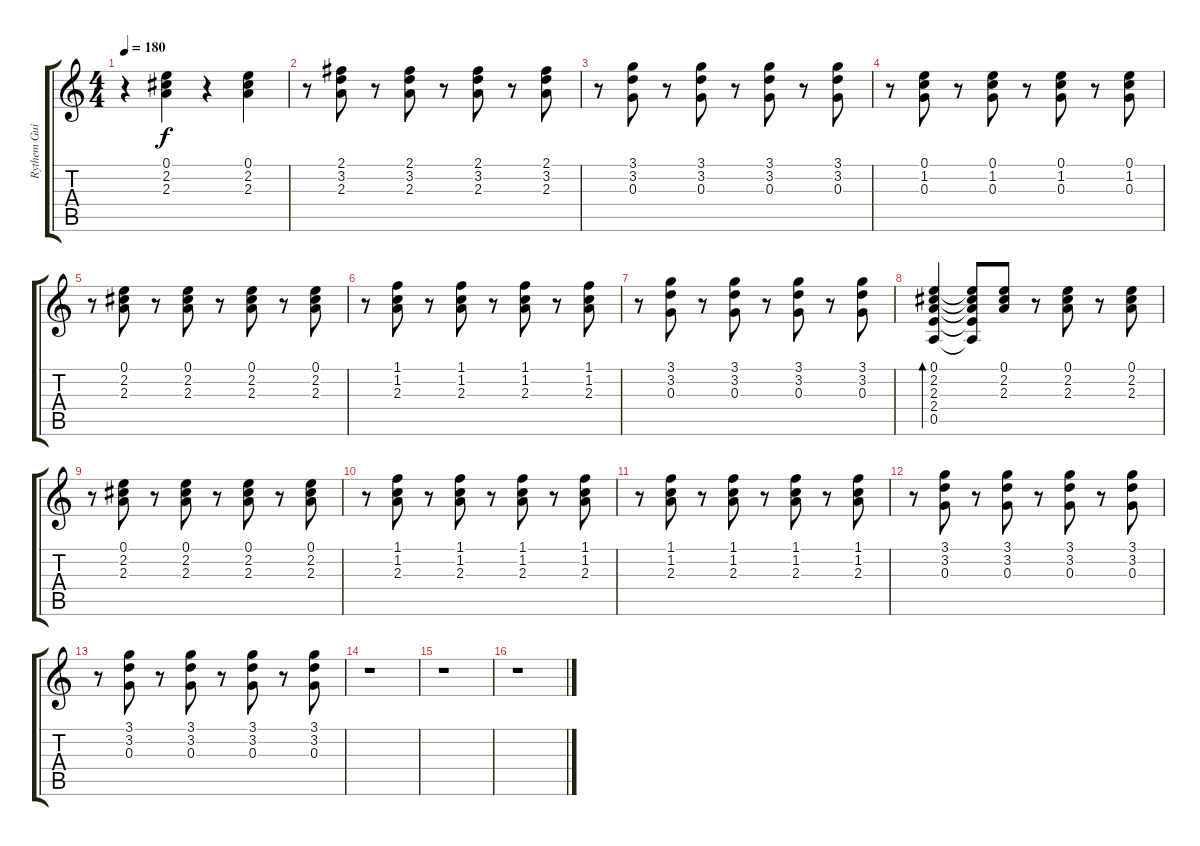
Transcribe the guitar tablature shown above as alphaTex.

\track ("Rythem Guitar" "Rythem Gui") {instrument electricguitarclean}
\staff {score tabs}
\tuning (E4 B3 G3 D3 A2 E2) {hide}
\ts (4 4)
\tempo 180
\clef g2
\ks c
r.4{dy f} (0.1 2.2 2.3).4 r.4 (0.1 2.2 2.3).4 |
r.8 (2.1 3.2 2.3).8 r.8 (2.1 3.2 2.3).8 r.8 (2.1 3.2 2.3).8 r.8 (2.1 3.2 2.3).8 |
r.8 (3.1 3.2 0.3).8 r.8 (3.1 3.2 0.3).8 r.8 (3.1 3.2 0.3).8 r.8 (3.1 3.2 0.3).8 |
r.8 (0.1 1.2 0.3).8 r.8 (0.1 1.2 0.3).8 r.8 (0.1 1.2 0.3).8 r.8 (0.1 1.2 0.3).8 |
r.8 (0.1 2.2 2.3).8 r.8 (0.1 2.2 2.3).8 r.8 (0.1 2.2 2.3).8 r.8 (0.1 2.2 2.3).8 |
r.8 (1.1 1.2 2.3).8 r.8 (1.1 1.2 2.3).8 r.8 (1.1 1.2 2.3).8 r.8 (1.1 1.2 2.3).8 |
r.8 (3.1 3.2 0.3).8 r.8 (3.1 3.2 0.3).8 r.8 (3.1 3.2 0.3).8 r.8 (3.1 3.2 0.3).8 |
(0.1 2.2 2.3 2.4 0.5).4{bd 240} (0.1{t} 2.2{t} 2.3{t} 2.4{t} 0.5{t}).8 (0.1 2.2 2.3).8 r.8 (0.1 2.2 2.3).8 r.8 (0.1 2.2 2.3).8 |
r.8 (0.1 2.2 2.3).8 r.8 (0.1 2.2 2.3).8 r.8 (0.1 2.2 2.3).8 r.8 (0.1 2.2 2.3).8 |
r.8 (1.1 1.2 2.3).8 r.8 (1.1 1.2 2.3).8 r.8 (1.1 1.2 2.3).8 r.8 (1.1 1.2 2.3).8 |
r.8 (1.1 1.2 2.3).8 r.8 (1.1 1.2 2.3).8 r.8 (1.1 1.2 2.3).8 r.8 (1.1 1.2 2.3).8 |
r.8 (3.1 3.2 0.3).8 r.8 (3.1 3.2 0.3).8 r.8 (3.1 3.2 0.3).8 r.8 (3.1 3.2 0.3).8 |
r.8 (3.1 3.2 0.3).8 r.8 (3.1 3.2 0.3).8 r.8 (3.1 3.2 0.3).8 r.8 (3.1 3.2 0.3).8 |
r.1 |
r.1 |
r.1
